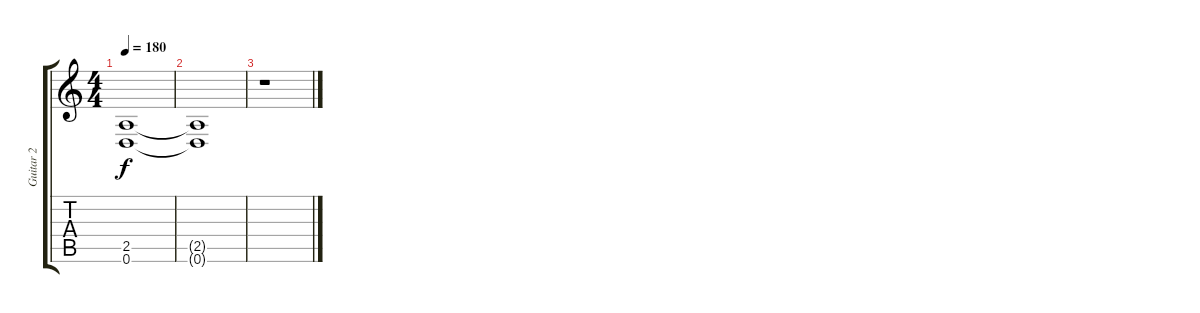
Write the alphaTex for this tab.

\track ("Guitar 2" "Guitar 2") {instrument overdrivenguitar}
\staff {score tabs}
\tuning (D4 A3 F3 C3 G2 D2) {hide}
\ts (4 4)
\tempo 180
\clef g2
\ks c
(2.5{t} 0.6{t}).1{dy f} |
(2.5{t} 0.6{t}).1 |
r.1
